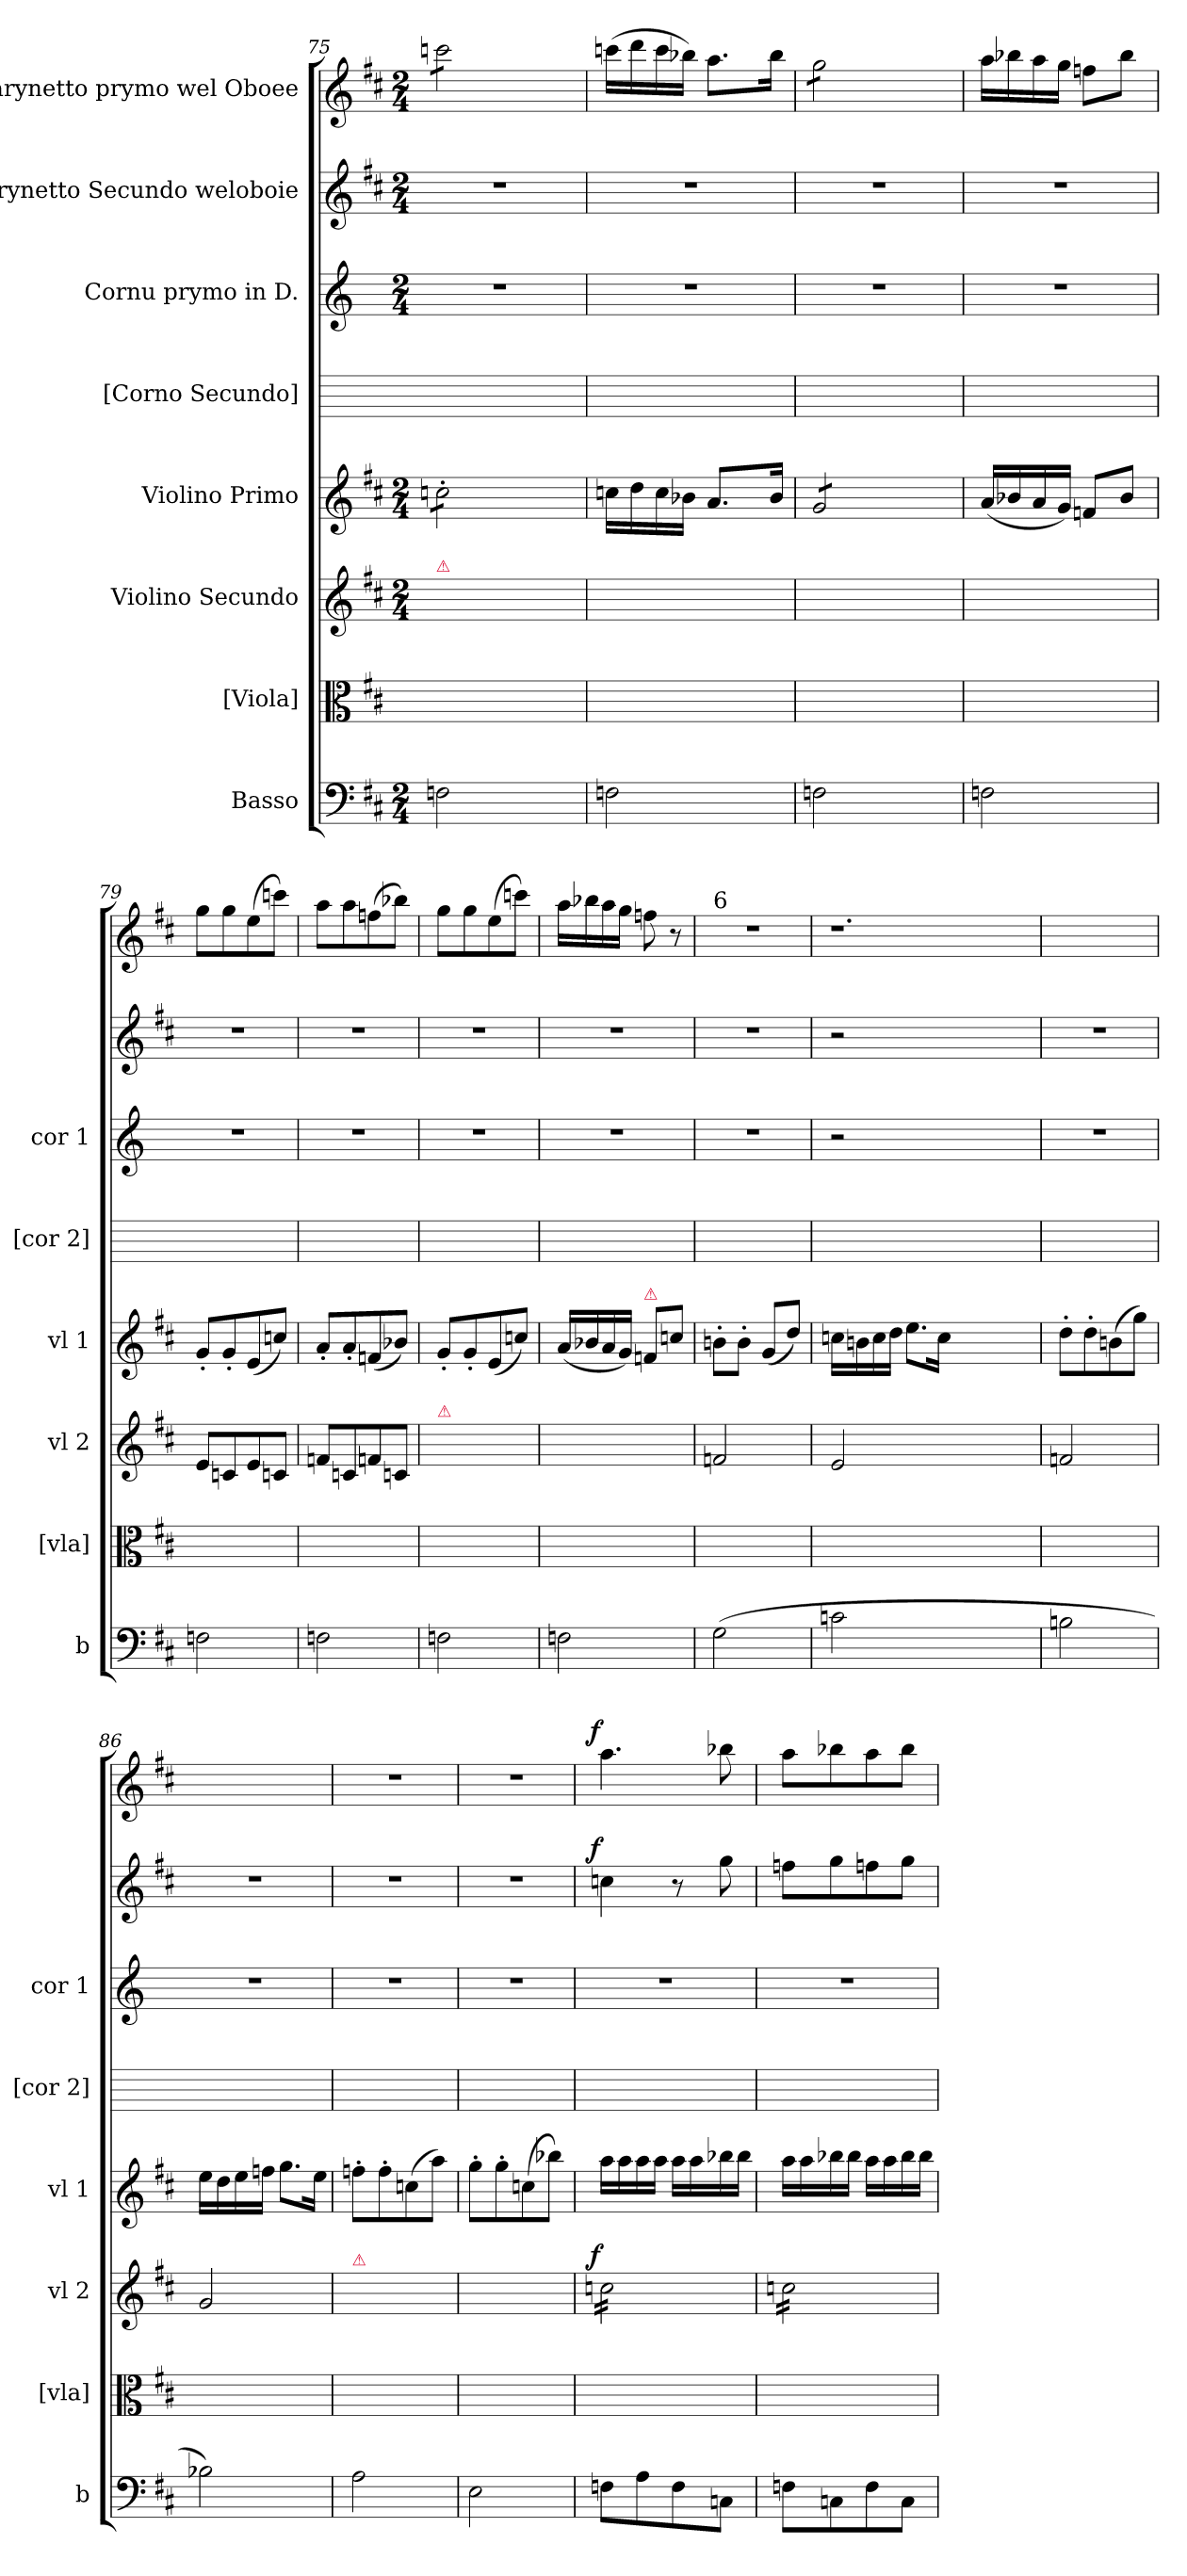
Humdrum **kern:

**kern	**dynam	**kern	**kern	**dynam	**kern	**dynam	**kern	**kern	**kern	**dynam	**kern	**dynam
*part8	*part8	*part7	*part6	*part6	*part5	*part5	*part4	*part3	*part2	*part2	*part1	*part1
*staff8	*staff8	*staff7	*staff6	*staff6	*staff5	*staff5	*staff4	*staff3	*staff2	*staff2	*staff1	*staff1
*I"Basso	*	*I"[Viola]	*I"Violino Secundo	*	*I"Violino Primo	*	*I"[Corno Secundo]	*I"Cornu prymo in D.	*I"Clarynetto Secundo weloboie	*	*I"Clarynetto prymo wel Oboee	*
*I'b	*	*I'[vla]	*I'vl 2	*	*I'vl 1	*	*I'[cor 2]	*I'cor 1	*	*	*	*
*clefF4	*	*clefC3	*clefG2	*	*clefG2	*	*	*clefG2	*clefG2	*	*clefG2	*
*	*	*	*	*	*	*	*	*ITrd6c10	*	*	*	*
*k[f#c#]	*	*k[f#c#]	*k[f#c#]	*	*k[f#c#]	*	*	*k[f#c#]	*k[f#c#]	*	*k[f#c#]	*
*D:	*	*D:	*D:	*	*D:	*	*	*D:	*D:	*	*D:	*
*M2/4	*	*	*M2/4	*	*M2/4	*	*	*M2/4	*M2/4	*	*M2/4	*
=75	=75	=75	=75	=75	=75	=75	=75	=75	=75	=75	=75	=75
!	!	!	!	!	!LO:TX:a:t=..	!	!	!	!	!	!	!
!	!	!	!LO:TX:a:color=crimson:t=⚠	!	!	!	!	!	!	!	!	!
*	*	*	*	*	*tremolo	*	*	*	*	*	*	*
*	*	*	*	*	*	*	*	*	*	*	*tremolo	*
2F\	.	2ryy	8e/Lyy	.	8cc'\L	.	2ryy	2r	2r	.	8ccc\L	.
.	.	.	8cn/yy	.	8cc'\	.	.	.	.	.	8ccc\	.
.	.	.	8e/yy	.	8cc'\	.	.	.	.	.	8ccc\	.
.	.	.	8cn/Jyy	.	8cc'\J	.	.	.	.	.	8ccc\J	.
*	*	*	*	*	*	*	*	*	*	*	*Xtremolo	*
*	*	*	*	*	*Xtremolo	*	*	*	*	*	*	*
=76	=76	=76	=76	=76	=76	=76	=76	=76	=76	=76	=76	=76
2F\	.	2ryy	8fn/Lyy	.	16cc\LL	.	2ryy	2r	2r	.	(16ccc\LL	.
.	.	.	.	.	16dd\	.	.	.	.	.	16ddd\	.
.	.	.	8cn/yy	.	16cc\	.	.	.	.	.	16ccc\	.
.	.	.	.	.	16b-\JJ	.	.	.	.	.	16bb-\JJ)	.
.	.	.	8fn/yy	.	8.a/L	.	.	.	.	.	8.aa\L	.
.	.	.	8cn/Jyy	.	.	.	.	.	.	.	.	.
.	.	.	.	.	16b-/Jk	.	.	.	.	.	16bb-\Jk	.
=77	=77	=77	=77	=77	=77	=77	=77	=77	=77	=77	=77	=77
*	*	*	*	*	*tremolo	*	*	*	*	*	*	*
*	*	*	*	*	*	*	*	*	*	*	*tremolo	*
2F\	.	2ryy	8e/Lyy	.	8g/L	.	2ryy	2r	2r	.	8gg\L	.
.	.	.	8cn/yy	.	8g/	.	.	.	.	.	8gg\	.
.	.	.	8e/yy	.	8g/	.	.	.	.	.	8gg\	.
.	.	.	8cn/Jyy	.	8g/J	.	.	.	.	.	8gg\J	.
*	*	*	*	*	*	*	*	*	*	*	*Xtremolo	*
*	*	*	*	*	*Xtremolo	*	*	*	*	*	*	*
=78	=78	=78	=78	=78	=78	=78	=78	=78	=78	=78	=78	=78
2F\	.	2ryy	8fn/Lyy	.	(16a/LL	.	2ryy	2r	2r	.	16aa\LL	.
.	.	.	.	.	16b-/	.	.	.	.	.	16bb-\	.
.	.	.	8cn/yy	.	16a/	.	.	.	.	.	16aa\	.
.	.	.	.	.	16g/JJ)	.	.	.	.	.	16gg\JJ	.
.	.	.	8fn/yy	.	8f/L	.	.	.	.	.	8ff\L	.
.	.	.	8cn/Jyy	.	8b-/J	.	.	.	.	.	8bb-\J	.
=79	=79	=79	=79	=79	=79	=79	=79	=79	=79	=79	=79	=79
2F\	.	2ryy	8e/L	.	8g'/L	.	2ryy	2r	2r	.	8gg\L	.
.	.	.	8cn/	.	8g'/	.	.	.	.	.	8gg\	.
.	.	.	8e/	.	(8e/	.	.	.	.	.	(8ee\	.
.	.	.	8cn/J	.	8cc/J)	.	.	.	.	.	8ccc\J)	.
=80	=80	=80	=80	=80	=80	=80	=80	=80	=80	=80	=80	=80
2F\	.	2ryy	8fn/L	.	8a'/L	.	2ryy	2r	2r	.	8aa\L	.
.	.	.	8cn/	.	8a'/	.	.	.	.	.	8aa\	.
.	.	.	8fn/	.	(8f/	.	.	.	.	.	(8ff\	.
.	.	.	8cn/J	.	8b-/J)	.	.	.	.	.	8bb-\J)	.
=81	=81	=81	=81	=81	=81	=81	=81	=81	=81	=81	=81	=81
!	!	!	!LO:TX:a:color=crimson:t=⚠	!	!	!	!	!	!	!	!	!
2F\	.	2ryy	8e/Lyy	.	8g'/L	.	2ryy	2r	2r	.	8gg\L	.
.	.	.	8cn/yy	.	8g'/	.	.	.	.	.	8gg\	.
.	.	.	8e/yy	.	(8e/	.	.	.	.	.	(8ee\	.
.	.	.	8cn/Jyy	.	8cc/J)	.	.	.	.	.	8ccc\J)	.
=82	=82	=82	=82	=82	=82	=82	=82	=82	=82	=82	=82	=82
2F\	.	2ryy	8fn/Lyy	.	(16a/LL	.	2ryy	2r	2r	.	16aa\LL	.
.	.	.	.	.	16b-/	.	.	.	.	.	16bb-\	.
.	.	.	8cn/yy	.	16a/	.	.	.	.	.	16aa\	.
.	.	.	.	.	16g/JJ)	.	.	.	.	.	16gg\JJ	.
!	!	!	!	!	!LO:TX:a:color=crimson:t=⚠	!	!	!	!	!	!	!
.	.	.	8fn/yy	.	8f/L	.	.	.	.	.	8ff\	.
.	.	.	8cn/Jyy	.	8cc\J	.	.	.	.	.	8r	.
=83	=83	=83	=83	=83	=83	=83	=83	=83	=83	=83	=83	=83
!	!	!	!	!	!	!	!	!	!	!	!LO:TX:a:t=6	!
(2G\	.	2ryy	2fn/	.	8bn'\L	.	2ryy	2r	2r	.	2r	.
.	.	.	.	.	8b'\J	.	.	.	.	.	.	.
.	.	.	.	.	(8g/L	.	.	.	.	.	.	.
.	.	.	.	.	8dd/J)	.	.	.	.	.	.	.
=84	=84	=84	=84	=84	=84	=84	=84	=84	=84	=84	=84	=84
2c\	.	2ryy	2e/	.	16cc\LL	.	2ryy	2r	2r	.	1.r	.
.	.	.	.	.	16bn\	.	.	.	.	.	.	.
.	.	.	.	.	16cc\	.	.	.	.	.	.	.
.	.	.	.	.	16dd\JJ	.	.	.	.	.	.	.
.	.	.	.	.	8.ee\L	.	.	.	.	.	.	.
.	.	.	.	.	16cc\Jk	.	.	.	.	.	.	.
1ryy	.	1ryy	1ryy	.	1ryy	.	1ryy	1ryy	1ryy	.	.	.
=85	=85	=85	=85	=85	=85	=85	=85	=85	=85	=85	=85	=85
2Bn\	.	2ryy	2fn/	.	8dd'\L	.	2ryy	2r	2r	.	2ryy	.
.	.	.	.	.	8dd'\	.	.	.	.	.	.	.
.	.	.	.	.	(8bn\	.	.	.	.	.	.	.
.	.	.	.	.	8gg\J)	.	.	.	.	.	.	.
=86	=86	=86	=86	=86	=86	=86	=86	=86	=86	=86	=86	=86
2B-X\)	.	2ryy	2g/	.	16ee\LL	.	2ryy	2r	2r	.	2ryy	.
.	.	.	.	.	16dd\	.	.	.	.	.	.	.
.	.	.	.	.	16ee\	.	.	.	.	.	.	.
.	.	.	.	.	16ff\JJ	.	.	.	.	.	.	.
.	.	.	.	.	8.gg\L	.	.	.	.	.	.	.
.	.	.	.	.	16ee\Jk	.	.	.	.	.	.	.
=87	=87	=87	=87	=87	=87	=87	=87	=87	=87	=87	=87	=87
!	!	!	!LO:TX:a:color=crimson:t=⚠	!	!	!	!	!	!	!	!	!
2A\	.	2ryy	2ryy	.	8ff'\L	.	2ryy	2r	2r	.	2r	.
.	.	.	.	.	8ff'\	.	.	.	.	.	.	.
.	.	.	.	.	(8cc\	.	.	.	.	.	.	.
.	.	.	.	.	8aa\J)	.	.	.	.	.	.	.
=88	=88	=88	=88	=88	=88	=88	=88	=88	=88	=88	=88	=88
2E\	.	2ryy	2ryy	.	8gg'\L	.	2ryy	2r	2r	.	2r	.
.	.	.	.	.	8gg'\	.	.	.	.	.	.	.
.	.	.	.	.	(8cc\	.	.	.	.	.	.	.
.	.	.	.	.	8bb-\J)	.	.	.	.	.	.	.
=89	=89	=89	=89	=89	=89	=89	=89	=89	=89	=89	=89	=89
!	!LO:DY:a	!	!	!LO:DY:a:rj	!	!LO:DY:b	!	!	!	!	!	!
!	!	!	!	!	!	!LO:DY:n=1:a	!	!	!	!LO:DY:a:rj	!	!LO:DY:a:rj
*	*	*	*tremolo	*	*	*	*	*	*	*	*	*
8F\L	for.	2ryy	16ccn\LL	f.	16aa\LL	fo&colon; fo&colon;	2ryy	2r	4ccn\	f.	4.aa\	f
.	.	.	16ccn\	.	16aa\	.	.	.	.	.	.	.
8A\	.	.	16ccn\	.	16aa\	.	.	.	.	.	.	.
.	.	.	16ccn\	.	16aa\JJ	.	.	.	.	.	.	.
8F\	.	.	16ccn\	.	16aa\LL	.	.	.	8r	.	.	.
.	.	.	16ccn\	.	16aa\	.	.	.	.	.	.	.
8C\J	.	.	16ccn\	.	16bb-\	.	.	.	8gg\	.	8bb-\	.
.	.	.	16ccn\JJ	.	16bb-\JJ	.	.	.	.	.	.	.
=90	=90	=90	=90	=90	=90	=90	=90	=90	=90	=90	=90	=90
8F\L	.	2ryy	16ccn\LL	.	16aa\LL	.	2ryy	2r	8ffn\L	.	8aa\L	.
.	.	.	16ccn\	.	16aa\	.	.	.	.	.	.	.
8C\	.	.	16ccn\	.	16bb-\	.	.	.	8gg\	.	8bb-\	.
.	.	.	16ccn\	.	16bb-\JJ	.	.	.	.	.	.	.
8F\	.	.	16ccn\	.	16aa\LL	.	.	.	8ffn\	.	8aa\	.
.	.	.	16ccn\	.	16aa\	.	.	.	.	.	.	.
8C\J	.	.	16ccn\	.	16bb-\	.	.	.	8gg\J	.	8bb-\J	.
.	.	.	16ccn\JJ	.	16bb-\JJ	.	.	.	.	.	.	.
*	*	*	*Xtremolo	*	*	*	*	*	*	*	*	*
=	=	=	=	=	=	=	=	=	=	=	=	=
*-	*-	*-	*-	*-	*-	*-	*-	*-	*-	*-	*-	*-
